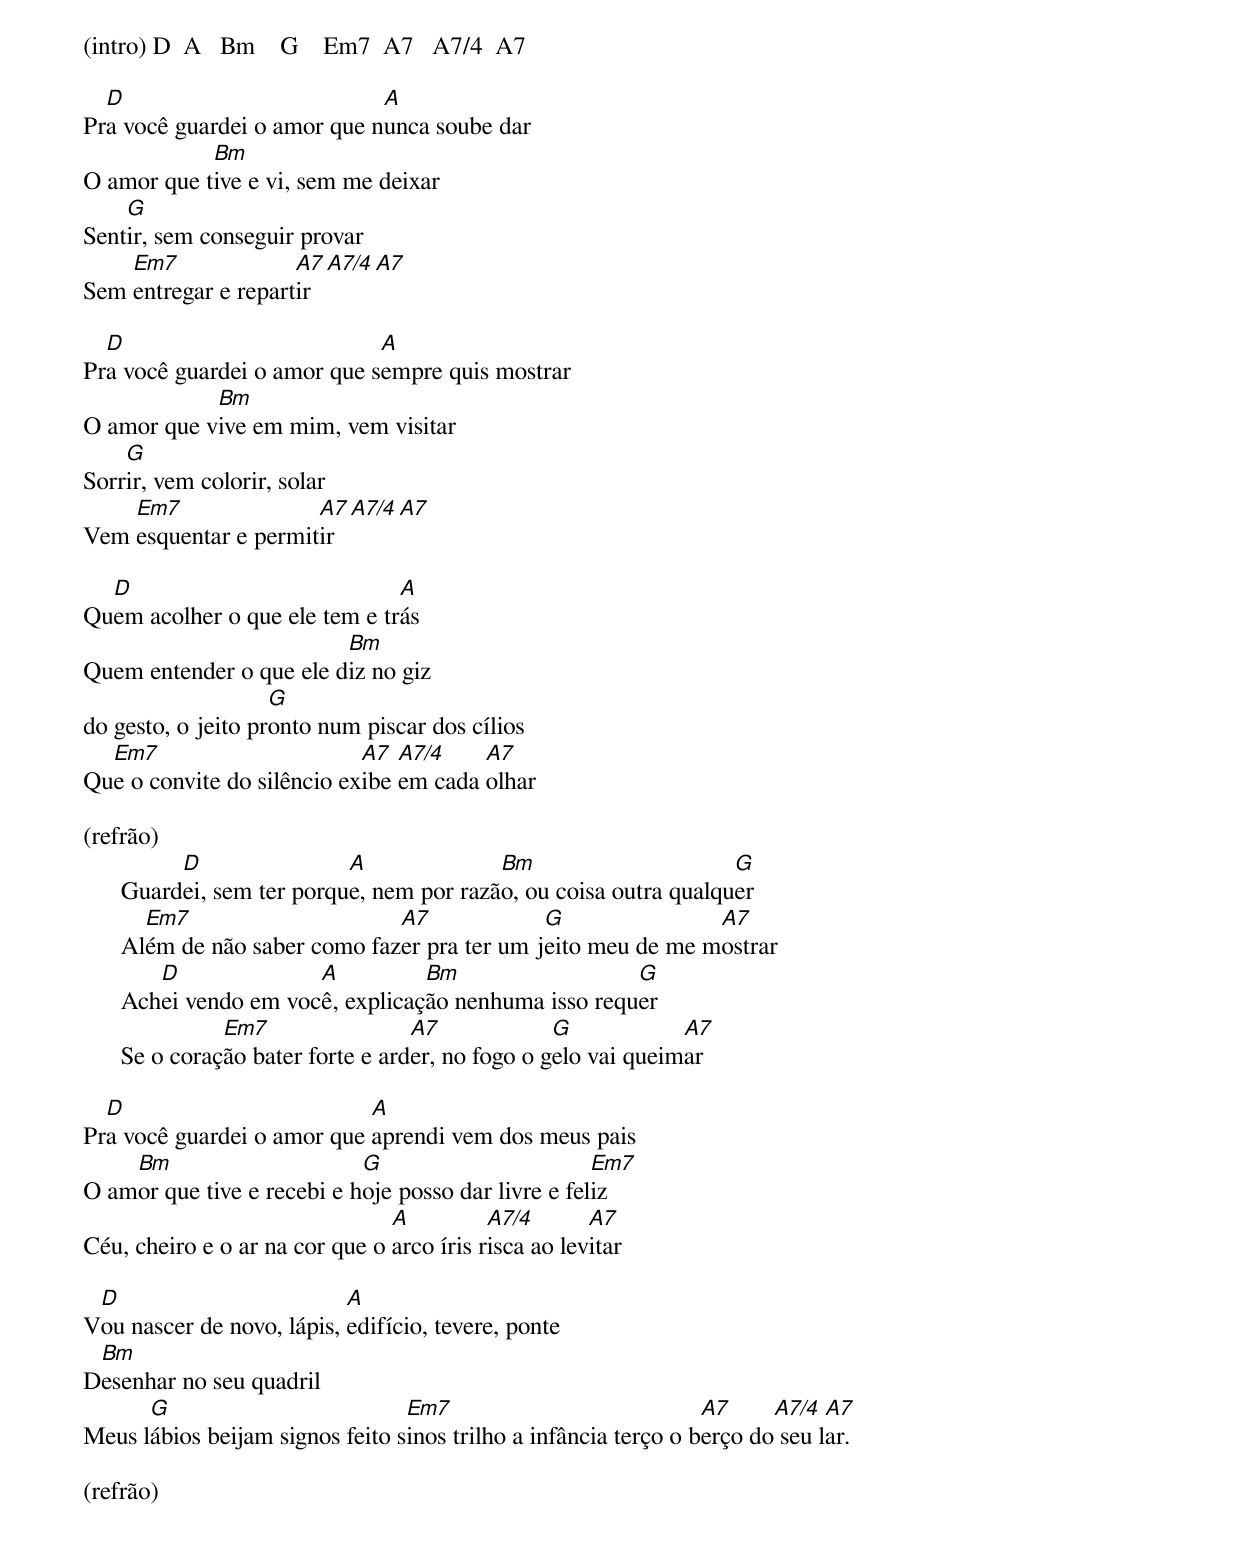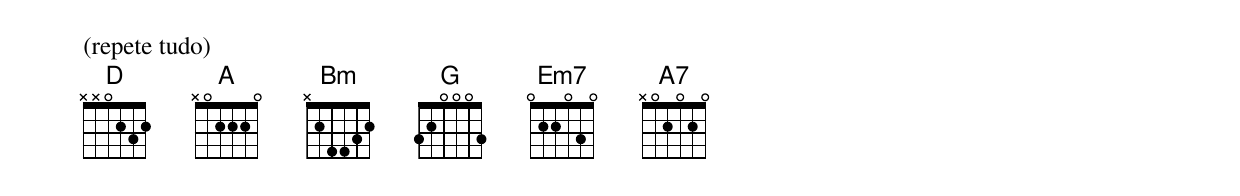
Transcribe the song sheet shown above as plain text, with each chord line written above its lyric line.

(intro) D  A   Bm    G    Em7  A7   A7/4  A7

  D                          A
Pra você guardei o amor que nunca soube dar
            Bm
O amor que tive e vi, sem me deixar
    G
Sentir, sem conseguir provar
    Em7              A7  A7/4   A7
Sem entregar e repartir

  D                          A
Pra você guardei o amor que sempre quis mostrar
            Bm
O amor que vive em mim, vem visitar
    G
Sorrir, vem colorir, solar
    Em7               A7  A7/4  A7
Vem esquentar e permitir

  D                            A
Quem acolher o que ele tem e trás
                         Bm
Quem entender o que ele diz no giz
                    G
do gesto, o jeito pronto num piscar dos cílios
  Em7                       A7  A7/4    A7
Que o convite do silêncio exibe em cada olhar

(refrão)
           D                A              Bm                      G
      Guardei, sem ter porque, nem por razão, ou coisa outra qualquer
        Em7                     A7             G               A7
      Além de não saber como fazer pra ter um jeito meu de me mostrar
         D              A          Bm                  G
      Achei vendo em você, explicação nenhuma isso requer
                Em7                 A7             G            A7
      Se o coração bater forte e arder, no fogo o gelo vai queimar

  D                         A
Pra você guardei o amor que aprendi vem dos meus pais
    Bm                      G                        Em7
O amor que tive e recebi e hoje posso dar livre e feliz
                                A          A7/4       A7
Céu, cheiro e o ar na cor que o arco íris risca ao levitar

 D                         A
Vou nascer de novo, lápis, edifício, tevere, ponte
 Bm
Desenhar no seu quadril
      G                          Em7                             A7     A7/4  A7
Meus lábios beijam signos feito sinos trilho a infância terço o berço do seu lar.

(refrão)

(repete tudo)
